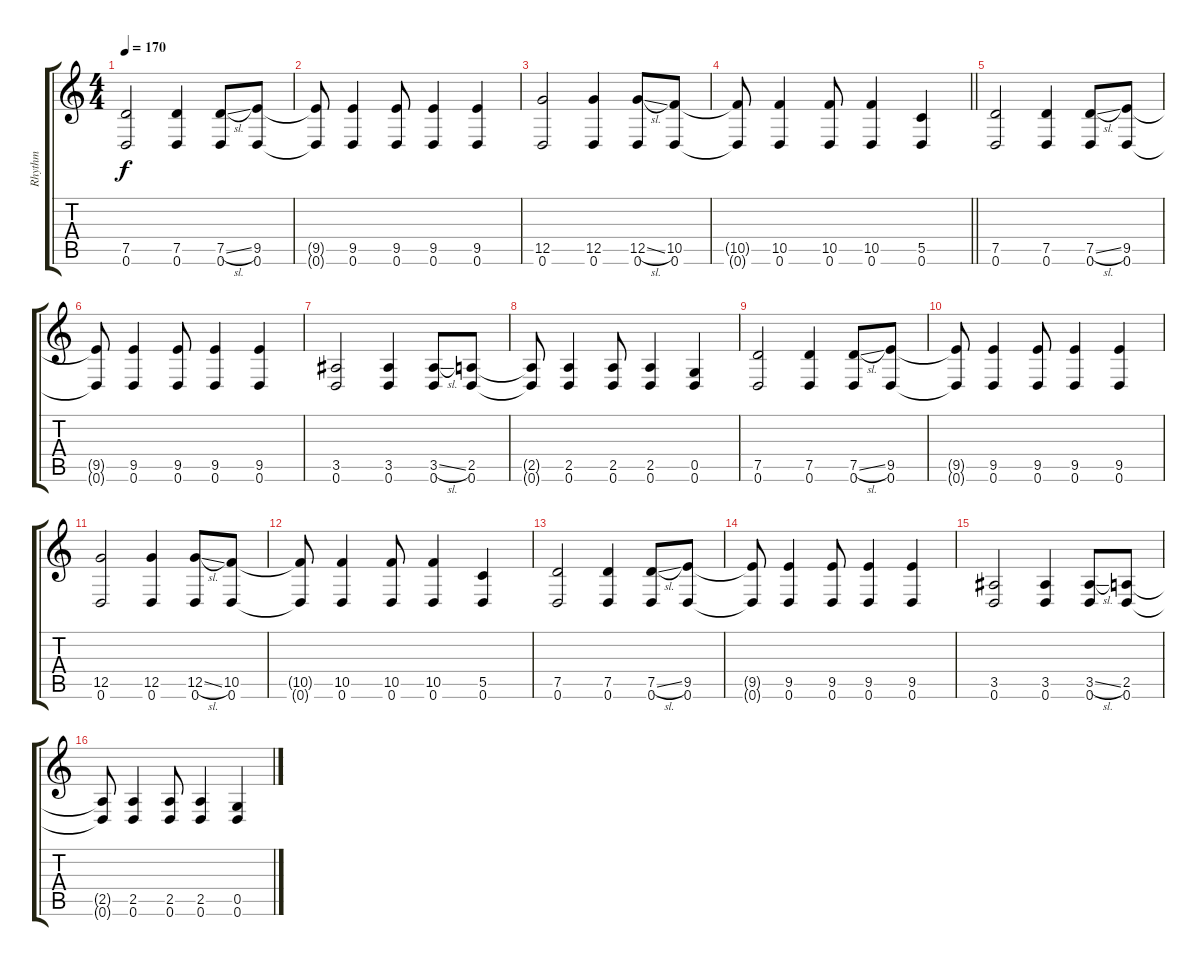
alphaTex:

\track ("Rhythm" "Rhythm") {instrument distortionguitar}
\staff {score tabs}
\tuning (D4 A3 F3 C3 G2 D2) {hide}
\ts (4 4)
\tempo 170
\clef g2
\ks c
(7.5 0.6).2{dy f} (7.5 0.6).4 (7.5{sl} 0.6).8 (9.5 0.6).8 |
(9.5{t} 0.6{t}).8 (9.5 0.6).4 (9.5 0.6).8 (9.5 0.6).4 (9.5 0.6).4 |
(12.5 0.6).2 (12.5 0.6).4 (12.5{sl} 0.6).8 (10.5 0.6).8 |
\barLineRight lightlight
(10.5{t} 0.6{t}).8 (10.5 0.6).4 (10.5 0.6).8 (10.5 0.6).4 (5.5 0.6).4 |
\section ("" "")
(7.5 0.6).2 (7.5 0.6).4 (7.5{sl} 0.6).8 (9.5 0.6).8 |
(9.5{t} 0.6{t}).8 (9.5 0.6).4 (9.5 0.6).8 (9.5 0.6).4 (9.5 0.6).4 |
(3.5 0.6).2 (3.5 0.6).4 (3.5{sl} 0.6).8 (2.5 0.6).8 |
(2.5{t} 0.6{t}).8 (2.5 0.6).4 (2.5 0.6).8 (2.5 0.6).4 (0.5 0.6).4 |
(7.5 0.6).2 (7.5 0.6).4 (7.5{sl} 0.6).8 (9.5 0.6).8 |
(9.5{t} 0.6{t}).8 (9.5 0.6).4 (9.5 0.6).8 (9.5 0.6).4 (9.5 0.6).4 |
(12.5 0.6).2 (12.5 0.6).4 (12.5{sl} 0.6).8 (10.5 0.6).8 |
(10.5{t} 0.6{t}).8 (10.5 0.6).4 (10.5 0.6).8 (10.5 0.6).4 (5.5 0.6).4 |
(7.5 0.6).2 (7.5 0.6).4 (7.5{sl} 0.6).8 (9.5 0.6).8 |
(9.5{t} 0.6{t}).8 (9.5 0.6).4 (9.5 0.6).8 (9.5 0.6).4 (9.5 0.6).4 |
(3.5 0.6).2 (3.5 0.6).4 (3.5{sl} 0.6).8 (2.5 0.6).8 |
(2.5{t} 0.6{t}).8 (2.5 0.6).4 (2.5 0.6).8 (2.5 0.6).4 (0.5 0.6).4
